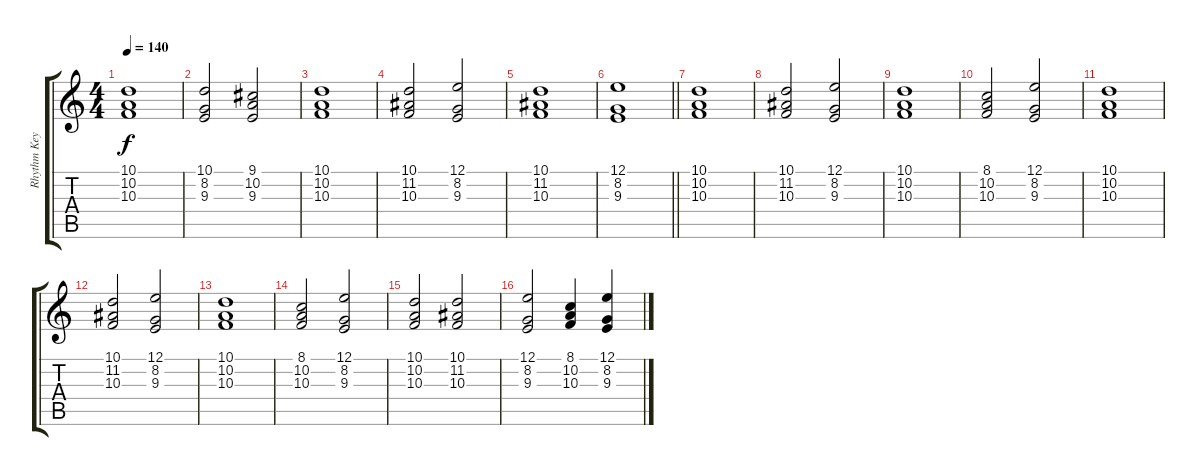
\track ("Rhythm Keyboard" "Rhythm Key") {instrument pad4choir}
\staff {score tabs}
\tuning (E4 B3 G3 D3 A2 E2) {hide}
\ts (4 4)
\tempo 140
\clef g2
\ks c
(10.1 10.2 10.3).1{dy f} |
(10.1 8.2 9.3).2 (9.1 10.2 9.3).2 |
(10.1 10.2 10.3).1 |
(10.1 11.2 10.3).2 (12.1 8.2 9.3).2 |
(10.1 11.2 10.3).1 |
\barLineRight lightlight
(12.1 8.2 9.3).1 |
(10.1 10.2 10.3).1 |
(10.1 11.2 10.3).2 (12.1 8.2 9.3).2 |
(10.1 10.2 10.3).1 |
(8.1 10.2 10.3).2 (12.1 8.2 9.3).2 |
(10.1 10.2 10.3).1 |
(10.1 11.2 10.3).2 (12.1 8.2 9.3).2 |
(10.1 10.2 10.3).1 |
(8.1 10.2 10.3).2 (12.1 8.2 9.3).2 |
(10.1 10.2 10.3).2 (10.1 11.2 10.3).2 |
(12.1 8.2 9.3).2 (8.1 10.2 10.3).4 (12.1 8.2 9.3).4
